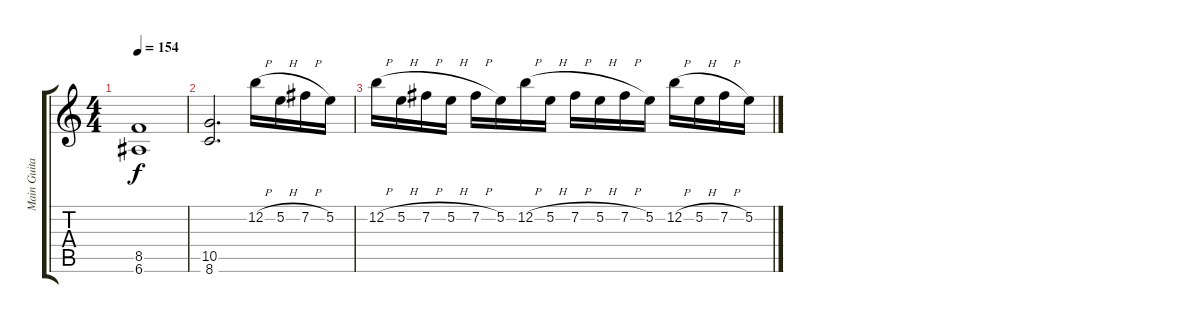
\track ("Main Guitar" "Main Guita") {instrument distortionguitar}
\staff {score tabs}
\tuning (E4 B3 G3 D3 A2 E2) {hide}
\ts (4 4)
\tempo 154
\clef g2
\ks c
(8.5 6.6).1{dy f} |
(10.5 8.6).2{d} 12.2{h}.16 5.2{h}.16 7.2{h}.16 5.2.16 |
12.2{h}.16 5.2{h}.16 7.2{h}.16 5.2{h}.16 7.2{h}.16 5.2.16 12.2{h}.16 5.2{h}.16 7.2{h}.16 5.2{h}.16 7.2{h}.16 5.2.16 12.2{h}.16 5.2{h}.16 7.2{h}.16 5.2.16
